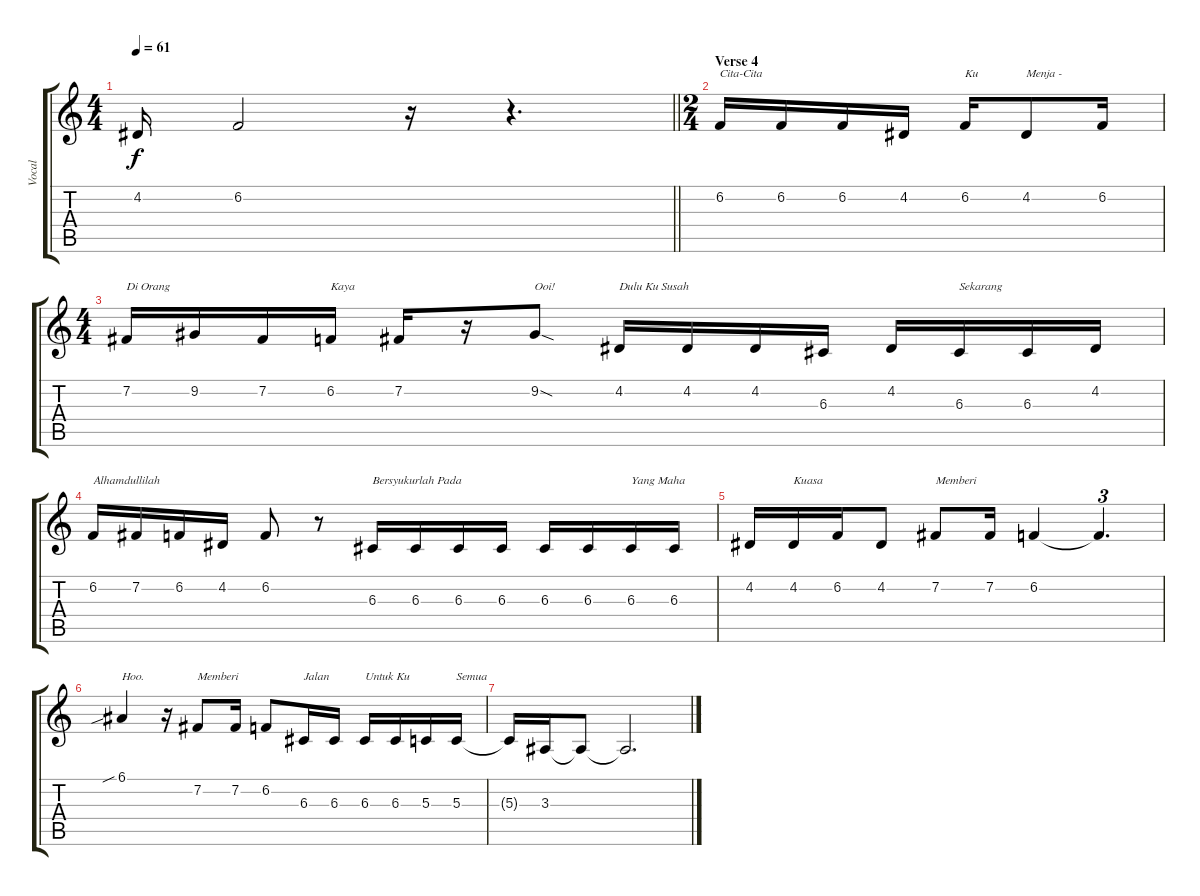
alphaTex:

\track ("Vocal" "Vocal") {instrument vibraphone}
\staff {score tabs}
\tuning (E4 B3 G3 D3 A2 E2) {hide}
\ts (4 4)
\tempo 61
\clef g2
\barLineRight lightlight
\ks c
4.2{t}.16{dy f} 6.2.2 r.16 r.4{d} |
\ts (2 4)
\section ("" "Verse 4")
6.2.16{txt "Cita-Cita"} 6.2.16 6.2.16 4.2.16 6.2.16{txt "Ku"} 4.2.8{txt "Menja -"} 6.2.16 |
\ts (4 4)
7.2.16{txt "Di Orang"} 9.2.16 7.2.16 6.2.16{txt "Kaya"} 7.2.16 r.16 9.2{sod}.8{txt "Ooi!"} 4.2.16{txt "Dulu Ku Susah"} 4.2.16 4.2.16 6.3.16 4.2.16 6.3.16{txt "Sekarang"} 6.3.16 4.2.16 |
6.2.16{txt "Alhamdullilah"} 7.2.16 6.2.16 4.2.16 6.2.8 r.8 6.3.16{txt "Bersyukurlah Pada"} 6.3.16 6.3.16 6.3.16 6.3.16 6.3.16 6.3.16{txt "Yang Maha"} 6.3.16 |
4.2.16 4.2.16{txt "Kuasa"} 6.2.16 4.2.8 7.2.8{txt "Memberi"} 7.2.16 6.2.4 6.2{t}.4{d tu (3 2)} |
6.1{sib}.4{txt "Hoo."} r.16 7.2.8{txt "Memberi"} 7.2.16 6.2.8 6.3.16{txt "Jalan"} 6.3.16 6.3.16{txt "Untuk Ku"} 6.3.16 5.3.16 5.3.16{txt "Semua"} |
5.3{t}.16 3.3.16 3.3{t}.8 3.3{t}.2{d}
